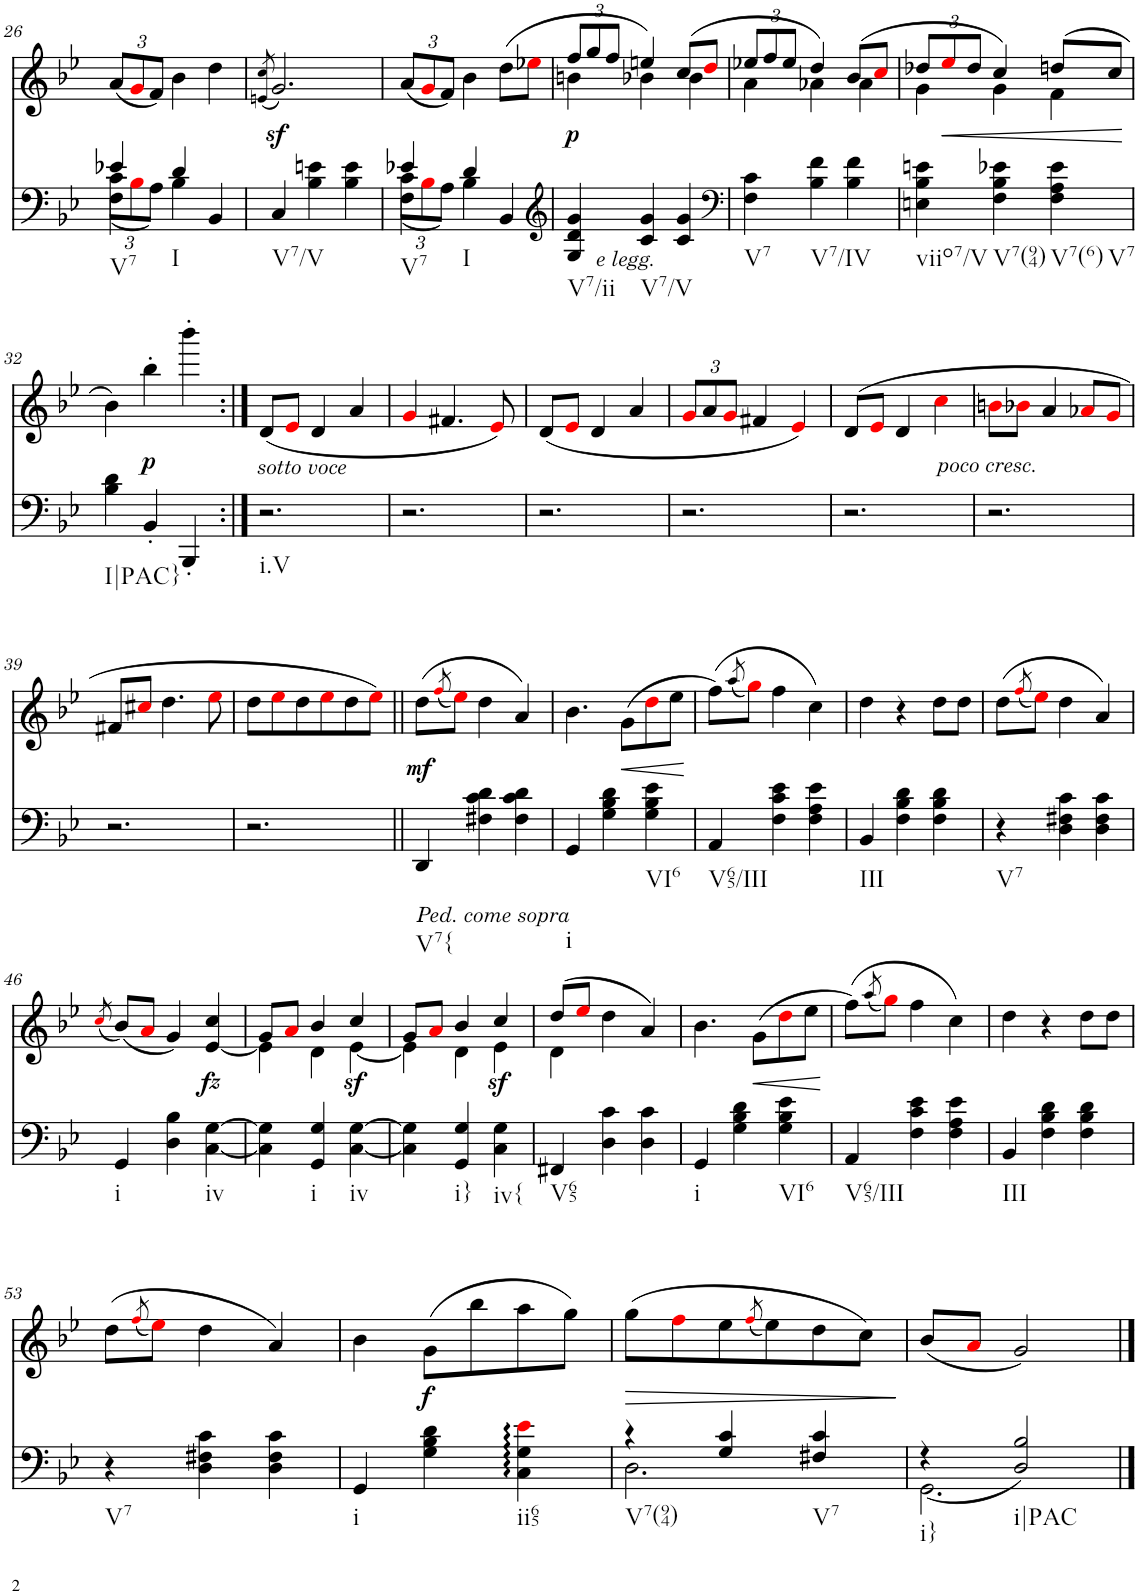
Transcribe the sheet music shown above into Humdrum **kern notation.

**kern	**kern	**dynam
*part2	*part1	*part1
*staff2	*staff1	*staff1
*I"piano	*I"piano	*
*I'Pno	*I'Pno	*
!!LO:PB:g=z
*clefF4	*clefG2	*
*k[b-e-]	*k[b-e-]	*
*g:	*g:	*
*M3/4	*M3/4	*
=26	=26	=26
*^	*	*
*	*Xbrackettup	*Xbrackettup	*
*	*^	*	*
!LO:TX:b:t=V7	!	!	!	!
4F\	(12c\L	4e-X/	(12a/L	.
.	12B-i\	.	12gi/	.
.	12A\J)	.	12f/J)	.
!LO:TX:b:t=I	!	!	!	!
4d/	4B-\	2ryy	4b-\	.
4BB-/	4ryy	.	4dd\	.
*v	*v	*v	*	*
=27	=27	=27
.	(8qen/ 8qcc/	.
!LO:TX:b:t=V7/V	!	!
4C/	2.gz</)	.
4B-\ 4en\	.	.
4B-\ 4e\	.	.
=28	=28	=28
*^	*	*
*	*^	*	*
!LO:TX:b:t=V7	!	!	!	!
4F\	(12c\L	4e-X/	(12a/L	.
.	12B-i\	.	12gi/	.
.	12A\J)	.	12f/J)	.
!LO:TX:b:t=I	!	!	!	!
4d/	4B-\	2ryy	4b-\	.
4BB-/	4ryy	.	(8dd\L	.
.	.	.	8ee-Xi\J	.
*v	*v	*v	*	*
=29	=29	=29
*clefG2	*	*
*	*^	*
!LO:TX:b:i:t=e legg.	!	!	!
!LO:TX:b:t=V7/ii	!	!	!
!	!	!	!LO:DY:b
4G/ 4d/ 4g/	12ff/L	4bn\	p
.	12gg/	.	.
.	12ff/J	.	.
!LO:TX:b:t=V7/V	!	!	!
4c/ 4g/	4een/)	4b-X\	.
4c/ 4g/	(8cc/L	4b-\	.
.	8ddi/J	.	.
=30	=30	=30	=30
*clefF4	*	*	*
!LO:TX:b:t=V7	!	!	!
4F\ 4c\	12ee-X/L	4a\	.
.	12ff/	.	.
.	12ee-/J	.	.
!LO:TX:b:t=V7/IV	!	!	!
4B-\ 4f\	4dd/)	4a-X\	.
4B-\ 4f\	(8b-/L	4a-\	.
.	8cci/J	.	.
=31	=31	=31	=31
!LO:TX:b:t=viio7/V	!	!	!
4En\ 4B-\ 4en\	12dd-X/L	4g\	.
!	!	!	!LO:HP:b
.	12ee-i/	.	<
.	12dd-/J	.	.
!LO:TX:b:t=V7(94)	!	!	!
4F\ 4B-\ 4e-X\	4cc/)	4g\	.
!LO:TX:b:t=V7(6)	!	!	!
!LO:TX:b:t=V7	!	!	!
4F\ 4A\ 4e-\	(8ddn/L	4f\	.
.	8cc/J	.	.
*	*v	*v	*
.	.	[
!!LO:LB:g=z
=32	=32	=32
!LO:TX:b:t=I|PAC}	!	!
4B-\ 4d\	4b-\)	.
!	!	!LO:DY:b
4BB-'/	4bb-'\	p
4BBB-'/	4bbb-'\	.
=33:|!	=33:|!	=33:|!
!	!LO:TX:b:i:t=sotto voce	!
!LO:TX:b:t=i.V	!	!
2.r	(8d/L	.
.	8e-i/J	.
.	4d/	.
.	4a/	.
=34	=34	=34
2.r	4gi/	.
.	4.f#X/	.
.	8e-i/)	.
=35	=35	=35
2.r	(8d/L	.
.	8e-i/J	.
.	4d/	.
.	4a/	.
=36	=36	=36
2.r	12gi/L	.
.	12a/	.
.	12gi/J	.
.	4f#X/	.
.	4e-i/)	.
=37	=37	=37
2.r	(8d/L	.
.	8e-i/J	.
.	4d/	.
!	!LO:TX:b:i:t=poco cresc.	!
.	4cci\	.
=38	=38	=38
2.r	8bni\L	.
.	8b-Xi\J	.
.	4a/	.
.	8a-Xi/L	.
.	8gi/J	.
!!LO:LB:g=z
=39	=39	=39
2.r	8f#X/L	.
.	8cc#Xi/J	.
.	4.dd\	.
.	8ee-i\	.
=40	=40	=40
2.r	8dd\L	.
.	8ee-i\	.
.	8dd\	.
.	8ee-i\	.
.	8dd\	.
.	8ee-i\J)	.
=41||	=41||	=41||
!LO:TX:b:i:t=Ped. come sopra	!	!
!LO:TX:b:t=V7{	!	!
!	!	!LO:DY:b
4DD/	(8dd\L	mf
.	(8qffi/	.
.	8ee-i\J)	.
4F#X\ 4c\ 4d\	4dd\	.
4F#\ 4c\ 4d\	4a/)	.
=42	=42	=42
!LO:TX:b:t=i	!	!
4GG/	4.b-\	.
4G\ 4B-\ 4d\	.	.
!	!	!LO:HP:b
.	(8g\L	<
!LO:TX:b:t=VI6	!	!
4G\ 4B-\ 4e-\	8ddi\	.
.	8ee-\J	.
.	.	[
=43	=43	=43
!LO:TX:b:t=V65/III	!	!
4AA/	(8ff\L)	.
.	(8qaa/	.
.	8ggi\J)	.
4F\ 4c\ 4e-\	4ff\	.
4F\ 4A\ 4e-\	4cc\)	.
=44	=44	=44
!LO:TX:b:t=III	!	!
4BB-/	4dd\	.
4F\ 4B-\ 4d\	4r	.
4F\ 4B-\ 4d\	8dd\L	.
.	8dd\J	.
=45	=45	=45
!LO:TX:b:t=V7	!	!
4r	(8dd\L	.
.	(8qffi/	.
.	8ee-i\J)	.
4D\ 4F#X\ 4c\	4dd\	.
4D\ 4F#\ 4c\	4a/)	.
!!LO:LB:g=z
=46	=46	=46
.	(8qcci/	.
!LO:TX:b:t=i	!	!
4GG/	(8b-/L)	.
.	8ai/J	.
4D\ 4B-\	4g/)	.
!LO:TX:b:t=iv	!	!
!	!	!LO:DY:b
[4C\ [4G\	[4e-/ 4cc/	fz
=47	=47	=47
*	*^	*
4C\] 4G\]	8g/L	4e-\]	.
.	8ai/J	.	.
!LO:TX:b:t=i	!	!	!
4GG/ 4G/	4b-/	4d\	.
!LO:TX:b:t=iv	!	!	!
!	!	!	!LO:DY:b
[4C\ [4G\	4cc/	[4e-\	sf
=48	=48	=48	=48
4C\] 4G\]	8g/L	4e-\]	.
.	8ai/J	.	.
!LO:TX:b:t=i}	!	!	!
4GG/ 4G/	4b-/	4d\	.
!LO:TX:b:t=iv{	!	!	!
!	!	!	!LO:DY:b
4C\ 4G\	4cc/	4e-\	sf
=49	=49	=49	=49
!LO:TX:b:t=V65	!	!	!
4FF#X/	(8dd/L	4d\	.
.	8ee-i/J	.	.
4D\ 4c\	4dd\	2ryy	.
4D\ 4c\	4a/)	.	.
*	*v	*v	*
=50	=50	=50
!LO:TX:b:t=i	!	!
4GG/	4.b-\	.
4G\ 4B-\ 4d\	.	.
!	!	!LO:HP:b
.	(8g\L	<
!LO:TX:b:t=VI6	!	!
4G\ 4B-\ 4e-\	8ddi\	.
.	8ee-\J	.
.	.	[
=51	=51	=51
!LO:TX:b:t=V65/III	!	!
4AA/	(8ff\L)	.
.	(8qaa/	.
.	8ggi\J)	.
4F\ 4c\ 4e-\	4ff\	.
4F\ 4A\ 4e-\	4cc\)	.
=52	=52	=52
!LO:TX:b:t=III	!	!
4BB-/	4dd\	.
4F\ 4B-\ 4d\	4r	.
4F\ 4B-\ 4d\	8dd\L	.
.	8dd\J	.
!!LO:LB:g=z
=53	=53	=53
!LO:TX:b:t=V7	!	!
4r	(8dd\L	.
.	(8qffi/	.
.	8ee-i\J)	.
4D\ 4F#X\ 4c\	4dd\	.
4D\ 4F#\ 4c\	4a/)	.
=54	=54	=54
!LO:TX:b:t=i	!	!
4GG/	4b-\	.
!	!	!LO:DY:b
4G\ 4B-\ 4d\	(8g\L	f
.	8bb-\	.
!LO:TX:b:t=ii65	!	!
4C\ 4G\ 4e-i\	8aa\	.
.	8gg\J)	.
=55	=55	=55
*^	*	*
!LO:TX:b:t=V7(94)	!	!	!
!	!	!	!LO:HP:b
4r	2.D\	(8gg\L	>
.	.	8ffi\	.
4G/ 4c/	.	8ee-\	.
.	.	(8qffi/	.
.	.	8ee-\)	.
!LO:TX:b:t=V7	!	!	!
4F#X/ 4c/	.	8dd\	.
.	.	8cc\J)	.
*v	*v	*	*
.	.	]
=56	=56	=56
*^	*	*
!LO:TX:b:t=i}	!	!	!
4r	2.GG\	(8b-/L	.
.	.	8ai/J	.
!LO:TX:b:t=i|PAC	!	!	!
(2D/ 2B-/	.	2g/)	.
*v	*v	*	*
==	==	==
*-	*-	*-
